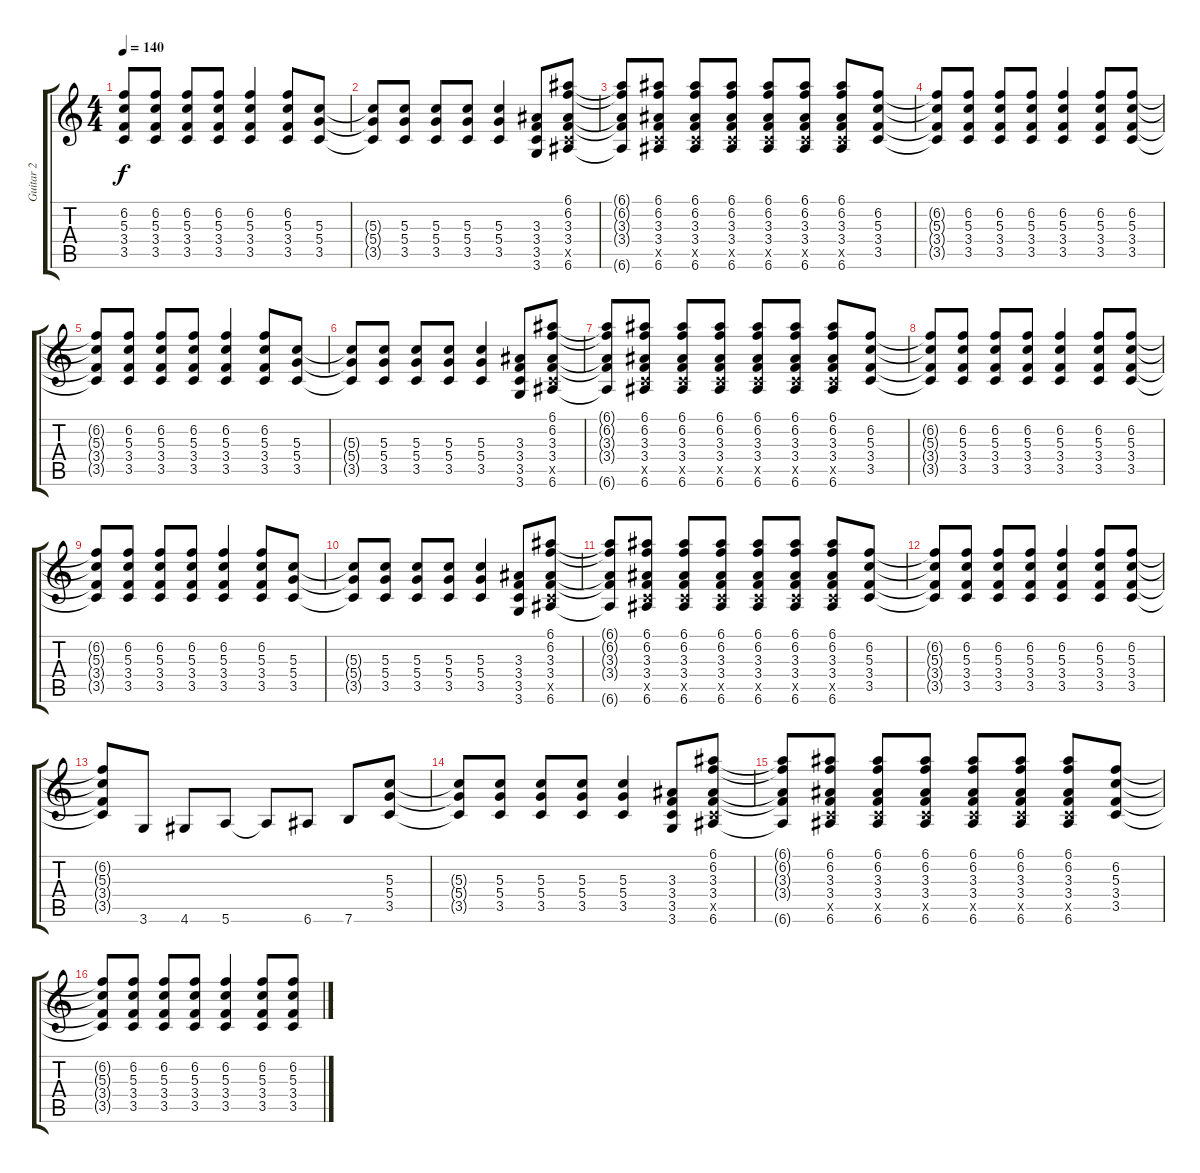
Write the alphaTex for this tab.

\track ("Guitar 2" "Guitar 2") {instrument distortionguitar}
\staff {score tabs}
\tuning (E4 B3 G3 D3 A2 E2) {hide}
\ts (4 4)
\tempo 140
\clef g2
\ks c
(6.2{t} 5.3{t} 3.4{t} 3.5{t}).8{dy f} (6.2 5.3 3.4 3.5).8 (6.2 5.3 3.4 3.5).8 (6.2 5.3 3.4 3.5).8 (6.2 5.3 3.4 3.5).4 (6.2 5.3 3.4 3.5).8 (5.3 5.4 3.5).8 |
(5.3{t} 5.4{t} 3.5{t}).8 (5.3 5.4 3.5).8 (5.3 5.4 3.5).8 (5.3 5.4 3.5).8 (5.3 5.4 3.5).4 (3.3 3.4 3.5 3.6).8 (6.1 6.2 3.3 3.4 3.5{x} 6.6).8 |
(6.1{t} 6.2{t} 3.3{t} 3.4{t} 6.6{t}).8 (6.1 6.2 3.3 3.4 3.5{x} 6.6).8 (6.1 6.2 3.3 3.4 3.5{x} 6.6).8 (6.1 6.2 3.3 3.4 3.5{x} 6.6).8 (6.1 6.2 3.3 3.4 3.5{x} 6.6).8 (6.1 6.2 3.3 3.4 3.5{x} 6.6).8 (6.1 6.2 3.3 3.4 3.5{x} 6.6).8 (6.2 5.3 3.4 3.5).8 |
(6.2{t} 5.3{t} 3.4{t} 3.5{t}).8 (6.2 5.3 3.4 3.5).8 (6.2 5.3 3.4 3.5).8 (6.2 5.3 3.4 3.5).8 (6.2 5.3 3.4 3.5).4 (6.2 5.3 3.4 3.5).8 (6.2 5.3 3.4 3.5).8 |
(6.2{t} 5.3{t} 3.4{t} 3.5{t}).8 (6.2 5.3 3.4 3.5).8 (6.2 5.3 3.4 3.5).8 (6.2 5.3 3.4 3.5).8 (6.2 5.3 3.4 3.5).4 (6.2 5.3 3.4 3.5).8 (5.3 5.4 3.5).8 |
(5.3{t} 5.4{t} 3.5{t}).8 (5.3 5.4 3.5).8 (5.3 5.4 3.5).8 (5.3 5.4 3.5).8 (5.3 5.4 3.5).4 (3.3 3.4 3.5 3.6).8 (6.1 6.2 3.3 3.4 3.5{x} 6.6).8 |
(6.1{t} 6.2{t} 3.3{t} 3.4{t} 6.6{t}).8 (6.1 6.2 3.3 3.4 3.5{x} 6.6).8 (6.1 6.2 3.3 3.4 3.5{x} 6.6).8 (6.1 6.2 3.3 3.4 3.5{x} 6.6).8 (6.1 6.2 3.3 3.4 3.5{x} 6.6).8 (6.1 6.2 3.3 3.4 3.5{x} 6.6).8 (6.1 6.2 3.3 3.4 3.5{x} 6.6).8 (6.2 5.3 3.4 3.5).8 |
(6.2{t} 5.3{t} 3.4{t} 3.5{t}).8 (6.2 5.3 3.4 3.5).8 (6.2 5.3 3.4 3.5).8 (6.2 5.3 3.4 3.5).8 (6.2 5.3 3.4 3.5).4 (6.2 5.3 3.4 3.5).8 (6.2 5.3 3.4 3.5).8 |
(6.2{t} 5.3{t} 3.4{t} 3.5{t}).8 (6.2 5.3 3.4 3.5).8 (6.2 5.3 3.4 3.5).8 (6.2 5.3 3.4 3.5).8 (6.2 5.3 3.4 3.5).4 (6.2 5.3 3.4 3.5).8 (5.3 5.4 3.5).8 |
(5.3{t} 5.4{t} 3.5{t}).8 (5.3 5.4 3.5).8 (5.3 5.4 3.5).8 (5.3 5.4 3.5).8 (5.3 5.4 3.5).4 (3.3 3.4 3.5 3.6).8 (6.1 6.2 3.3 3.4 3.5{x} 6.6).8 |
(6.1{t} 6.2{t} 3.3{t} 3.4{t} 6.6{t}).8 (6.1 6.2 3.3 3.4 3.5{x} 6.6).8 (6.1 6.2 3.3 3.4 3.5{x} 6.6).8 (6.1 6.2 3.3 3.4 3.5{x} 6.6).8 (6.1 6.2 3.3 3.4 3.5{x} 6.6).8 (6.1 6.2 3.3 3.4 3.5{x} 6.6).8 (6.1 6.2 3.3 3.4 3.5{x} 6.6).8 (6.2 5.3 3.4 3.5).8 |
(6.2{t} 5.3{t} 3.4{t} 3.5{t}).8 (6.2 5.3 3.4 3.5).8 (6.2 5.3 3.4 3.5).8 (6.2 5.3 3.4 3.5).8 (6.2 5.3 3.4 3.5).4 (6.2 5.3 3.4 3.5).8 (6.2 5.3 3.4 3.5).8 |
(6.2{t} 5.3{t} 3.4{t} 3.5{t}).8 3.6.8 4.6.8 5.6.8 5.6{t}.8 6.6.8 7.6.8 (5.3 5.4 3.5).8 |
(5.3{t} 5.4{t} 3.5{t}).8 (5.3 5.4 3.5).8 (5.3 5.4 3.5).8 (5.3 5.4 3.5).8 (5.3 5.4 3.5).4 (3.3 3.4 3.5 3.6).8 (6.1 6.2 3.3 3.4 3.5{x} 6.6).8 |
(6.1{t} 6.2{t} 3.3{t} 3.4{t} 6.6{t}).8 (6.1 6.2 3.3 3.4 3.5{x} 6.6).8 (6.1 6.2 3.3 3.4 3.5{x} 6.6).8 (6.1 6.2 3.3 3.4 3.5{x} 6.6).8 (6.1 6.2 3.3 3.4 3.5{x} 6.6).8 (6.1 6.2 3.3 3.4 3.5{x} 6.6).8 (6.1 6.2 3.3 3.4 3.5{x} 6.6).8 (6.2 5.3 3.4 3.5).8 |
(6.2{t} 5.3{t} 3.4{t} 3.5{t}).8 (6.2 5.3 3.4 3.5).8 (6.2 5.3 3.4 3.5).8 (6.2 5.3 3.4 3.5).8 (6.2 5.3 3.4 3.5).4 (6.2 5.3 3.4 3.5).8 (6.2 5.3 3.4 3.5).8
